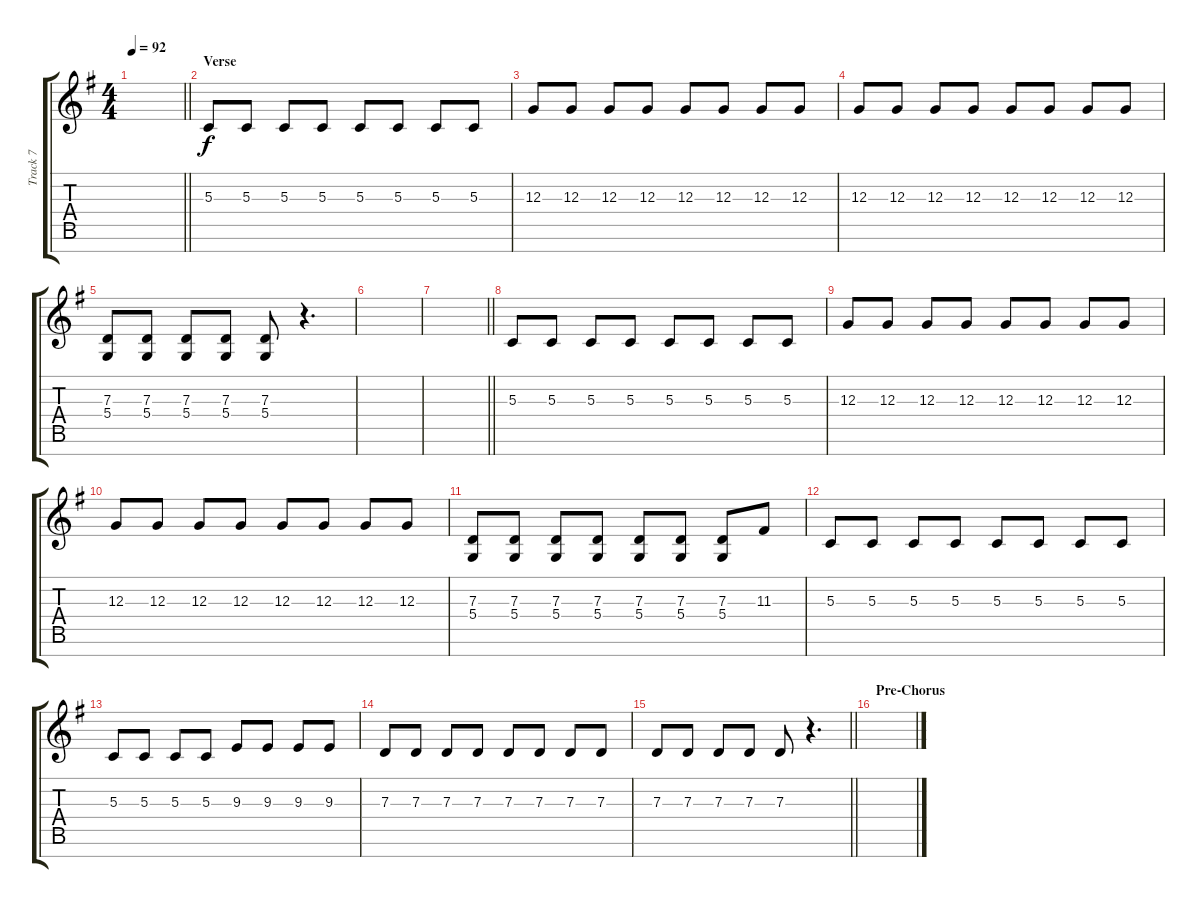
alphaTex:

\track ("Track 7" "Track 7") {instrument violin}
\staff {score tabs}
\tuning (E4 B3 G3 D3 A2 E2 B1) {hide}
\ts (4 4)
\tempo 92
\clef g2
\barLineRight lightlight
\ks g
|
\section ("" "Verse")
5.3.8 5.3.8 5.3.8 5.3.8 5.3.8 5.3.8 5.3.8 5.3.8 |
12.3.8 12.3.8 12.3.8 12.3.8 12.3.8 12.3.8 12.3.8 12.3.8 |
12.3.8 12.3.8 12.3.8 12.3.8 12.3.8 12.3.8 12.3.8 12.3.8 |
(7.3 5.4).8 (7.3 5.4).8 (7.3 5.4).8 (7.3 5.4).8 (7.3 5.4).8 r.4{d} |
|
\barLineRight lightlight
|
\section ("" "")
5.3.8 5.3.8 5.3.8 5.3.8 5.3.8 5.3.8 5.3.8 5.3.8 |
12.3.8 12.3.8 12.3.8 12.3.8 12.3.8 12.3.8 12.3.8 12.3.8 |
12.3.8 12.3.8 12.3.8 12.3.8 12.3.8 12.3.8 12.3.8 12.3.8 |
(7.3 5.4).8 (7.3 5.4).8 (7.3 5.4).8 (7.3 5.4).8 (7.3 5.4).8 (7.3 5.4).8 (7.3 5.4).8 11.3.8 |
5.3.8 5.3.8 5.3.8 5.3.8 5.3.8 5.3.8 5.3.8 5.3.8 |
5.3.8 5.3.8 5.3.8 5.3.8 9.3.8 9.3.8 9.3.8 9.3.8 |
7.3.8 7.3.8 7.3.8 7.3.8 7.3.8 7.3.8 7.3.8 7.3.8 |
\barLineRight lightlight
7.3.8 7.3.8 7.3.8 7.3.8 7.3.8 r.4{d} |
\section ("" "Pre-Chorus")
